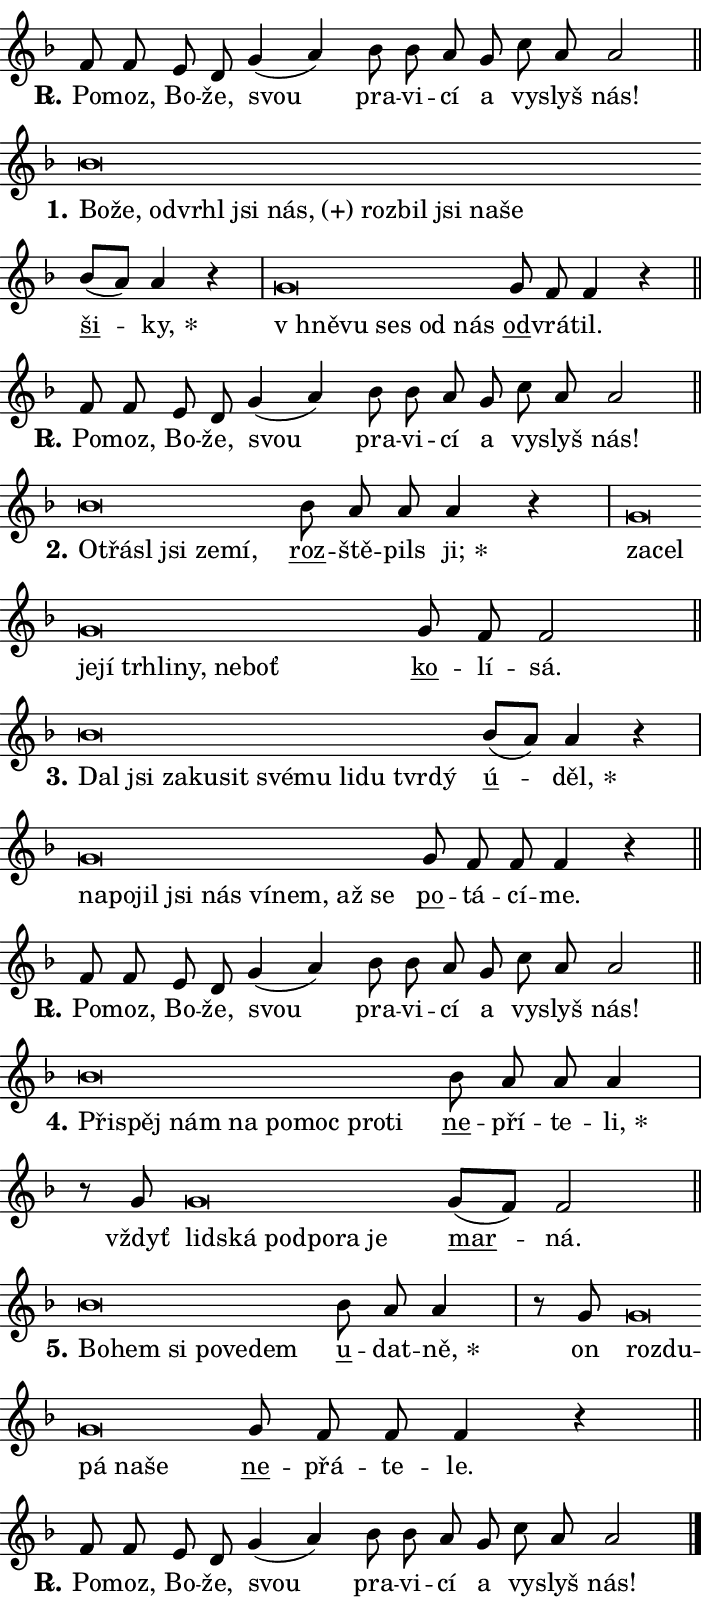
\version "2.24.0"
\header { tagline = "" }
\paper {
  indent = 0\cm
  top-margin = 0\cm
  right-margin = 0.13\cm % to fit lyric hyphens
  bottom-margin = 0\cm
  left-margin = 0\cm
  paper-width = 12\cm
  page-breaking = #ly:one-page-breaking
  system-system-spacing.basic-distance = #11
  score-system-spacing.basic-distance = #11
  ragged-last = ##f
}


%% Author: Thomas Morley
%% https://lists.gnu.org/archive/html/lilypond-user/2020-05/msg00002.html
#(define (line-position grob)
"Returns position of @var[grob} in current system:
   @code{'start}, if at first time-step
   @code{'end}, if at last time-step
   @code{'middle} otherwise
"
  (let* ((col (ly:item-get-column grob))
         (ln (ly:grob-object col 'left-neighbor))
         (rn (ly:grob-object col 'right-neighbor))
         (col-to-check-left (if (ly:grob? ln) ln col))
         (col-to-check-right (if (ly:grob? rn) rn col))
         (break-dir-left
           (and
             (ly:grob-property col-to-check-left 'non-musical #f)
             (ly:item-break-dir col-to-check-left)))
         (break-dir-right
           (and
             (ly:grob-property col-to-check-right 'non-musical #f)
             (ly:item-break-dir col-to-check-right))))
        (cond ((eqv? 1 break-dir-left) 'start)
              ((eqv? -1 break-dir-right) 'end)
              (else 'middle))))

#(define (tranparent-at-line-position vctor)
  (lambda (grob)
  "Relying on @code{line-position} select the relevant enry from @var{vctor}.
Used to determine transparency,"
    (case (line-position grob)
      ((end) (not (vector-ref vctor 0)))
      ((middle) (not (vector-ref vctor 1)))
      ((start) (not (vector-ref vctor 2))))))

noteHeadBreakVisibility =
#(define-music-function (break-visibility)(vector?)
"Makes @code{NoteHead}s transparent relying on @var{break-visibility}"
#{
  \override NoteHead.transparent =
    #(tranparent-at-line-position break-visibility)
#})

#(define delete-ledgers-for-transparent-note-heads
  (lambda (grob)
    "Reads whether a @code{NoteHead} is transparent.
If so this @code{NoteHead} is removed from @code{'note-heads} from
@var{grob}, which is supposed to be @code{LedgerLineSpanner}.
As a result ledgers are not printed for this @code{NoteHead}"
    (let* ((nhds-array (ly:grob-object grob 'note-heads))
           (nhds-list
             (if (ly:grob-array? nhds-array)
                 (ly:grob-array->list nhds-array)
                 '()))
           ;; Relies on the transparent-property being done before
           ;; Staff.LedgerLineSpanner.after-line-breaking is executed.
           ;; This is fragile ...
           (to-keep
             (remove
               (lambda (nhd)
                 (ly:grob-property nhd 'transparent #f))
               nhds-list)))
      ;; TODO find a better method to iterate over grob-arrays, similiar
      ;; to filter/remove etc for lists
      ;; For now rebuilt from scratch
      (set! (ly:grob-object grob 'note-heads)  '())
      (for-each
        (lambda (nhd)
          (ly:pointer-group-interface::add-grob grob 'note-heads nhd))
        to-keep))))

squashNotes = {
  \override NoteHead.X-extent = #'(-0.2 . 0.2)
  \override NoteHead.Y-extent = #'(-0.75 . 0)
  \override NoteHead.stencil =
    #(lambda (grob)
       (let ((pos (ly:grob-property grob 'staff-position)))
         (begin
           (if (< pos -7) (display "ERROR: Lower brevis then expected\n") (display ""))
           (if (<= pos -6) ly:text-interface::print ly:note-head::print))))
}
unSquashNotes = {
  \revert NoteHead.X-extent
  \revert NoteHead.Y-extent
  \revert NoteHead.stencil
}

hideNotes = \noteHeadBreakVisibility #begin-of-line-visible
unHideNotes = \noteHeadBreakVisibility #all-visible

% work-around for resetting accidentals
% https://lilypond.org/doc/v2.23/Documentation/notation/displaying-rhythms#unmetered-music
cadenzaMeasure = {
  \cadenzaOff
  \partial 1024 s1024
  \cadenzaOn
}

#(define-markup-command (accent layout props text) (markup?)
  "Underline accented syllable"
  (interpret-markup layout props
    #{\markup \override #'(offset . 4.3) \underline { #text }#}))

responsum = \markup \concat {
  "R" \hspace #-1.05 \path #0.1 #'((moveto 0 0.07) (lineto 0.9 0.8)) \hspace #0.05 "."
}

spaceSize = #0.6828661417322834 % exact space size for TeX Gyre Schola

\layout {
  \context {
    \Staff
    \remove "Time_signature_engraver"
    \override LedgerLineSpanner.after-line-breaking = #delete-ledgers-for-transparent-note-heads
  }
  \context {
    \Lyrics {
      \override LyricSpace.minimum-distance = \spaceSize
      \override LyricText.font-name = #"TeX Gyre Schola"
      \override LyricText.font-size = 1
      \override StanzaNumber.font-name = #"TeX Gyre Schola Bold"
      \override StanzaNumber.font-size = 1
    }
  }
  \context {
    \Score 
    \override NoteHead.text =
      #(lambda (grob) 
        (let ((pos (ly:grob-property grob 'staff-position)))
          #{\markup {
            \combine
              \halign #-0.55 \raise #(if (= pos -6) 0 0.5) \override #'(thickness . 2) \draw-line #'(3.2 . 0)
              \musicglyph "noteheads.sM1"
          }#}))
  }
}

% magnetic-lyrics.ily
%
%   written by
%     Jean Abou Samra <jean@abou-samra.fr>
%     Werner Lemberg <wl@gnu.org>
%
%   adapted by
%     Jiri Hon <jiri.hon@gmail.com>
%
% Version 2022-Apr-15

% https://www.mail-archive.com/lilypond-user@gnu.org/msg149350.html

#(define (Left_hyphen_pointer_engraver context)
   "Collect syllable-hyphen-syllable occurrences in lyrics and store
them in properties.  This engraver only looks to the left.  For
example, if the lyrics input is @code{foo -- bar}, it does the
following.

@itemize @bullet
@item
Set the @code{text} property of the @code{LyricHyphen} grob between
@q{foo} and @q{bar} to @code{foo}.

@item
Set the @code{left-hyphen} property of the @code{LyricText} grob with
text @q{foo} to the @code{LyricHyphen} grob between @q{foo} and
@q{bar}.
@end itemize

Use this auxiliary engraver in combination with the
@code{lyric-@/text::@/apply-@/magnetic-@/offset!} hook."
   (let ((hyphen #f)
         (text #f))
     (make-engraver
      (acknowledgers
       ((lyric-syllable-interface engraver grob source-engraver)
        (set! text grob)))
      (end-acknowledgers
       ((lyric-hyphen-interface engraver grob source-engraver)
        ;(when (not (grob::has-interface grob 'lyric-space-interface))
          (set! hyphen grob)));)
      ((stop-translation-timestep engraver)
       (when (and text hyphen)
         (ly:grob-set-object! text 'left-hyphen hyphen))
       (set! text #f)
       (set! hyphen #f)))))

#(define (lyric-text::apply-magnetic-offset! grob)
   "If the space between two syllables is less than the value in
property @code{LyricText@/.details@/.squash-threshold}, move the right
syllable to the left so that it gets concatenated with the left
syllable.

Use this function as a hook for
@code{LyricText@/.after-@/line-@/breaking} if the
@code{Left_@/hyphen_@/pointer_@/engraver} is active."
   (let ((hyphen (ly:grob-object grob 'left-hyphen #f)))
     (when hyphen
       (let ((left-text (ly:spanner-bound hyphen LEFT)))
         (when (grob::has-interface left-text 'lyric-syllable-interface)
           (let* ((common (ly:grob-common-refpoint grob left-text X))
                  (this-x-ext (ly:grob-extent grob common X))
                  (left-x-ext
                   (begin
                     ;; Trigger magnetism for left-text.
                     (ly:grob-property left-text 'after-line-breaking)
                     (ly:grob-extent left-text common X)))
                  ;; `delta` is the gap width between two syllables.
                  (delta (- (interval-start this-x-ext)
                            (interval-end left-x-ext)))
                  (details (ly:grob-property grob 'details))
                  (threshold (assoc-get 'squash-threshold details 0.2)))
             (when (< delta threshold)
               (let* (;; We have to manipulate the input text so that
                      ;; ligatures crossing syllable boundaries are not
                      ;; disabled.  For languages based on the Latin
                      ;; script this is essentially a beautification.
                      ;; However, for non-Western scripts it can be a
                      ;; necessity.
                      (lt (ly:grob-property left-text 'text))
                      (rt (ly:grob-property grob 'text))
                      (is-space (grob::has-interface hyphen 'lyric-space-interface))
                      (space (if is-space " " ""))
                      (extra-delta (if is-space spaceSize 0))
                      ;; Append new syllable.
                      (ltrt-space (if (and (string? lt) (string? rt))
                                (string-append lt space rt)
                                (make-concat-markup (list lt space rt))))
                      ;; Right-align `ltrt` to the right side.
                      (ltrt-space-markup (grob-interpret-markup
                               grob
                               (make-translate-markup
                                (cons (interval-length this-x-ext) 0)
                                (make-right-align-markup ltrt-space)))))
                 (begin
                   ;; Don't print `left-text`.
                   (ly:grob-set-property! left-text 'stencil #f)
                   ;; Set text and stencil (which holds all collected
                   ;; syllables so far) and shift it to the left.
                   (ly:grob-set-property! grob 'text ltrt-space)
                   (ly:grob-set-property! grob 'stencil ltrt-space-markup)
                   (ly:grob-translate-axis! grob (- (- delta extra-delta)) X))))))))))


#(define (lyric-hyphen::displace-bounds-first grob)
   ;; Make very sure this callback isn't triggered too early.
   (let ((left (ly:spanner-bound grob LEFT))
         (right (ly:spanner-bound grob RIGHT)))
     (ly:grob-property left 'after-line-breaking)
     (ly:grob-property right 'after-line-breaking)
     (ly:lyric-hyphen::print grob)))

squashThreshold = #0.4

\layout {
  \context {
    \Lyrics
    \consists #Left_hyphen_pointer_engraver
    \override LyricText.after-line-breaking =
      #lyric-text::apply-magnetic-offset!
    \override LyricHyphen.stencil = #lyric-hyphen::displace-bounds-first
    \override LyricText.details.squash-threshold = \squashThreshold
    \override LyricHyphen.minimum-distance = 0
    \override LyricHyphen.minimum-length = \squashThreshold
  }
}

squashText = \override LyricText.details.squash-threshold = 9999
unSquashText = \override LyricText.details.squash-threshold = \squashThreshold

leftText = \override LyricText.self-alignment-X = #LEFT
unLeftText = \revert LyricText.self-alignment-X

starOffset = #(lambda (grob) 
                (let ((x_offset (ly:self-alignment-interface::aligned-on-x-parent grob)))
                  (if (= x_offset 0) 0 (+ x_offset 1.2))))

star = #(define-music-function (syllable)(string?)
"Append star separator at the end of a syllable"
#{
  \once \override LyricText.X-offset = #starOffset
  \lyricmode { \markup {
    #syllable
    \override #'((font-name . "TeX Gyre Schola Bold")) \hspace #0.2 \lower #0.65 \larger "*"
  } }
#})

starAccent = #(define-music-function (syllable)(string?)
"Append star separator at the end of a syllable and make accent"
#{
  \once \override LyricText.X-offset = #starOffset
  \lyricmode { \markup {
    \accent #syllable
    \override #'((font-name . "TeX Gyre Schola Bold")) \hspace #0.2 \lower #0.65 \larger "*"
  } }
#})

breath = #(define-music-function (syllable)(string?)
"Append breathing indicator at the end of a syllable"
#{
  \lyricmode { \markup { #syllable "+" } }
#})

optionalBreath = #(define-music-function (syllable)(string?)
"Append optional breathing indicator at the end of a syllable"
#{
  \lyricmode { \markup { #syllable "(+)" } }
#})


\score {
    <<
        \new Voice = "melody" { \cadenzaOn \key f \major \relative { f'8 f e d g4( a) \bar "" bes8 bes a g \bar "" c a a2 \cadenzaMeasure \bar "||" \break } }
        \new Lyrics \lyricsto "melody" { \lyricmode { \set stanza = \responsum
Po -- moz, Bo -- že, svou pra -- vi -- cí a vy -- slyš nás! } }
    >>
    \layout {}
}

\score {
    <<
        \new Voice = "melody" { \cadenzaOn \key f \major \relative { \squashNotes bes'\breve*1/16 \hideNotes \breve*1/16 \bar "" \breve*1/16 \bar "" \breve*1/16 \bar "" \breve*1/16 \bar "" \breve*1/16 \bar "" \breve*1/16 \bar "" \breve*1/16 \bar "" \breve*1/16 \bar "" \breve*1/16 \bar "" \breve*1/16 \breve*1/16 \bar "" \unHideNotes \unSquashNotes \bar "" bes8[( a)] a4 r \cadenzaMeasure \bar "|" \squashNotes g\breve*1/16 \hideNotes \breve*1/16 \bar "" \breve*1/16 \bar "" \breve*1/16 \breve*1/16 \bar "" \unHideNotes \unSquashNotes \bar "" g8 f f4 r \cadenzaMeasure \bar "||" \break } }
        \new Lyrics \lyricsto "melody" { \lyricmode { \set stanza = "1."
\leftText Bo -- \squashText že, od -- vr -- hl jsi \optionalBreath nás, roz -- bil jsi na -- še \unLeftText \unSquashText \markup \accent ši -- \star ky, \leftText "v hně" -- \squashText vu ses od nás \unLeftText \unSquashText \markup \accent od -- vrá -- til. } }
    >>
    \layout {}
}

\score {
    <<
        \new Voice = "melody" { \cadenzaOn \key f \major \relative { f'8 f e d g4( a) \bar "" bes8 bes a g \bar "" c a a2 \cadenzaMeasure \bar "||" \break } }
        \new Lyrics \lyricsto "melody" { \lyricmode { \set stanza = \responsum
Po -- moz, Bo -- že, svou pra -- vi -- cí a vy -- slyš nás! } }
    >>
    \layout {}
}

\score {
    <<
        \new Voice = "melody" { \cadenzaOn \key f \major \relative { \squashNotes bes'\breve*1/16 \hideNotes \breve*1/16 \bar "" \breve*1/16 \bar "" \breve*1/16 \breve*1/16 \bar "" \unHideNotes \unSquashNotes \bar "" bes8 a a a4 r \cadenzaMeasure \bar "|" \squashNotes g\breve*1/16 \hideNotes \breve*1/16 \bar "" \breve*1/16 \bar "" \breve*1/16 \bar "" \breve*1/16 \bar "" \breve*1/16 \bar "" \breve*1/16 \bar "" \breve*1/16 \breve*1/16 \bar "" \unHideNotes \unSquashNotes \bar "" g8 f f2 \cadenzaMeasure \bar "||" \break } }
        \new Lyrics \lyricsto "melody" { \lyricmode { \set stanza = "2."
\leftText Otřá -- \squashText sl jsi ze -- mí, \unLeftText \unSquashText \markup \accent roz -- ště -- pils \star ji; \leftText za -- \squashText cel je -- jí trh -- li -- ny, ne -- boť \unLeftText \unSquashText \markup \accent ko -- lí -- sá. } }
    >>
    \layout {}
}

\score {
    <<
        \new Voice = "melody" { \cadenzaOn \key f \major \relative { \squashNotes bes'\breve*1/16 \hideNotes \breve*1/16 \bar "" \breve*1/16 \bar "" \breve*1/16 \bar "" \breve*1/16 \bar "" \breve*1/16 \bar "" \breve*1/16 \bar "" \breve*1/16 \bar "" \breve*1/16 \bar "" \breve*1/16 \breve*1/16 \bar "" \unHideNotes \unSquashNotes \bar "" bes8[( a)] a4 r \cadenzaMeasure \bar "|" \squashNotes g\breve*1/16 \hideNotes \breve*1/16 \bar "" \breve*1/16 \bar "" \breve*1/16 \bar "" \breve*1/16 \bar "" \breve*1/16 \bar "" \breve*1/16 \bar "" \breve*1/16 \breve*1/16 \bar "" \unHideNotes \unSquashNotes \bar "" g8 f f f4 r \cadenzaMeasure \bar "||" \break } }
        \new Lyrics \lyricsto "melody" { \lyricmode { \set stanza = "3."
\leftText Dal \squashText jsi za -- ku -- sit své -- mu li -- du tvr -- dý \unLeftText \unSquashText \markup \accent ú -- \star děl, \leftText na -- \squashText po -- jil jsi nás ví -- nem, až se \unLeftText \unSquashText \markup \accent po -- tá -- cí -- me. } }
    >>
    \layout {}
}

\score {
    <<
        \new Voice = "melody" { \cadenzaOn \key f \major \relative { f'8 f e d g4( a) \bar "" bes8 bes a g \bar "" c a a2 \cadenzaMeasure \bar "||" \break } }
        \new Lyrics \lyricsto "melody" { \lyricmode { \set stanza = \responsum
Po -- moz, Bo -- že, svou pra -- vi -- cí a vy -- slyš nás! } }
    >>
    \layout {}
}

\score {
    <<
        \new Voice = "melody" { \cadenzaOn \key f \major \relative { \squashNotes bes'\breve*1/16 \hideNotes \breve*1/16 \bar "" \breve*1/16 \bar "" \breve*1/16 \bar "" \breve*1/16 \bar "" \breve*1/16 \bar "" \breve*1/16 \breve*1/16 \bar "" \unHideNotes \unSquashNotes \bar "" bes8 a a a4 \cadenzaMeasure \bar "|" r8 g8 \squashNotes g\breve*1/16 \hideNotes \breve*1/16 \bar "" \breve*1/16 \bar "" \breve*1/16 \bar "" \breve*1/16 \breve*1/16 \bar "" \unHideNotes \unSquashNotes \bar "" g8[( f)] f2 \cadenzaMeasure \bar "||" \break } }
        \new Lyrics \lyricsto "melody" { \lyricmode { \set stanza = "4."
\leftText Při -- \squashText spěj nám na po -- moc pro -- ti \unLeftText \unSquashText \markup \accent ne -- pří -- te -- \star li, vždyť \leftText lid -- \squashText ská pod -- po -- ra je \unLeftText \unSquashText \markup \accent mar -- ná. } }
    >>
    \layout {}
}

\score {
    <<
        \new Voice = "melody" { \cadenzaOn \key f \major \relative { \squashNotes bes'\breve*1/16 \hideNotes \breve*1/16 \bar "" \breve*1/16 \bar "" \breve*1/16 \bar "" \breve*1/16 \breve*1/16 \bar "" \unHideNotes \unSquashNotes \bar "" bes8 a a4 \cadenzaMeasure \bar "|" r8 g8 \squashNotes g\breve*1/16 \hideNotes \breve*1/16 \bar "" \breve*1/16 \bar "" \breve*1/16 \breve*1/16 \bar "" \unHideNotes \unSquashNotes \bar "" g8 f f f4 r \cadenzaMeasure \bar "||" \break } }
        \new Lyrics \lyricsto "melody" { \lyricmode { \set stanza = "5."
\leftText Bo -- \squashText hem si po -- ve -- dem \unLeftText \unSquashText \markup \accent u -- dat -- \star ně, on \leftText roz -- \squashText du -- pá na -- še \unLeftText \unSquashText \markup \accent ne -- přá -- te -- le. } }
    >>
    \layout {}
}

\score {
    <<
        \new Voice = "melody" { \cadenzaOn \key f \major \relative { f'8 f e d g4( a) \bar "" bes8 bes a g \bar "" c a a2 \cadenzaMeasure \bar "||" \break } \bar "|." }
        \new Lyrics \lyricsto "melody" { \lyricmode { \set stanza = \responsum
Po -- moz, Bo -- že, svou pra -- vi -- cí a vy -- slyš nás! } }
    >>
    \layout {}
}
